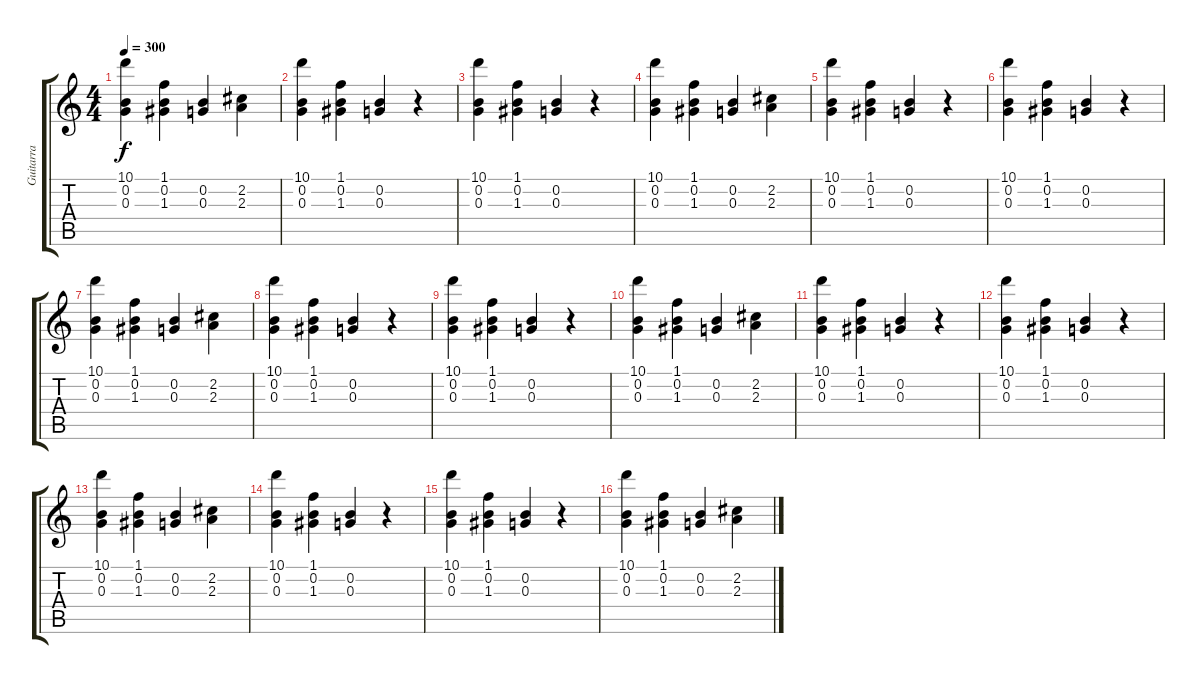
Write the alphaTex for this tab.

\track ("Guitarra" "Guitarra") {instrument electricguitarclean}
\staff {score tabs}
\tuning (E4 B3 G3 D3 A2 E2) {hide}
\ts (4 4)
\tempo 300
\clef g2
\ks c
(10.1 0.2 0.3).4{dy f} (1.1 0.2 1.3).4 (0.2 0.3).4 (2.2 2.3).4 |
(10.1 0.2 0.3).4 (1.1 0.2 1.3).4 (0.2 0.3).4 r.4 |
(10.1 0.2 0.3).4 (1.1 0.2 1.3).4 (0.2 0.3).4 r.4 |
(10.1 0.2 0.3).4 (1.1 0.2 1.3).4 (0.2 0.3).4 (2.2 2.3).4 |
(10.1 0.2 0.3).4 (1.1 0.2 1.3).4 (0.2 0.3).4 r.4 |
(10.1 0.2 0.3).4 (1.1 0.2 1.3).4 (0.2 0.3).4 r.4 |
(10.1 0.2 0.3).4 (1.1 0.2 1.3).4 (0.2 0.3).4 (2.2 2.3).4 |
(10.1 0.2 0.3).4 (1.1 0.2 1.3).4 (0.2 0.3).4 r.4 |
(10.1 0.2 0.3).4 (1.1 0.2 1.3).4 (0.2 0.3).4 r.4 |
(10.1 0.2 0.3).4 (1.1 0.2 1.3).4 (0.2 0.3).4 (2.2 2.3).4 |
(10.1 0.2 0.3).4 (1.1 0.2 1.3).4 (0.2 0.3).4 r.4 |
(10.1 0.2 0.3).4 (1.1 0.2 1.3).4 (0.2 0.3).4 r.4 |
(10.1 0.2 0.3).4 (1.1 0.2 1.3).4 (0.2 0.3).4 (2.2 2.3).4 |
(10.1 0.2 0.3).4 (1.1 0.2 1.3).4 (0.2 0.3).4 r.4 |
(10.1 0.2 0.3).4 (1.1 0.2 1.3).4 (0.2 0.3).4 r.4 |
(10.1 0.2 0.3).4 (1.1 0.2 1.3).4 (0.2 0.3).4 (2.2 2.3).4
